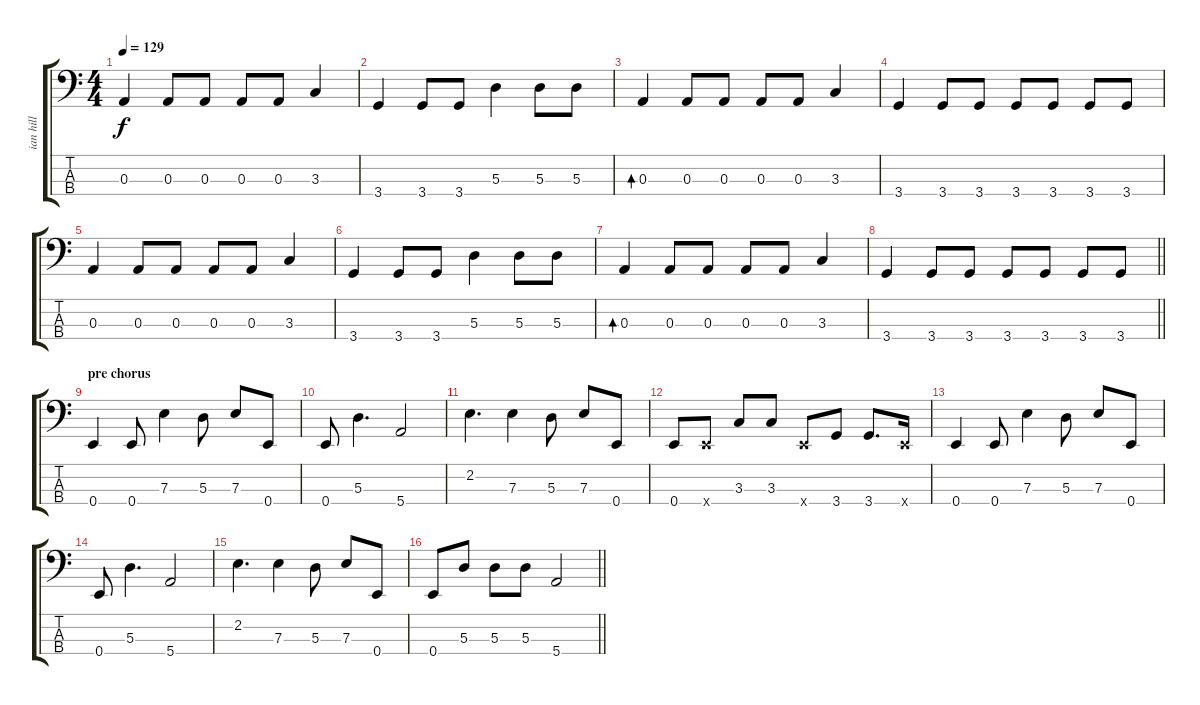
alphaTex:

\track ("ian hill" "ian hill") {instrument acousticguitarsteel}
\staff {score tabs}
\tuning (G2 D2 A1 E1) {hide}
\ts (4 4)
\tempo 129
\clef f4
\ks c
0.3.4{dy f} 0.3.8 0.3.8 0.3.8 0.3.8 3.3.4 |
3.4.4 3.4.8 3.4.8 5.3.4 5.3.8 5.3.8 |
0.3.4{bd 120} 0.3.8 0.3.8 0.3.8 0.3.8 3.3.4 |
3.4.4 3.4.8 3.4.8 3.4.8 3.4.8 3.4.8 3.4.8 |
0.3.4 0.3.8 0.3.8 0.3.8 0.3.8 3.3.4 |
3.4.4 3.4.8 3.4.8 5.3.4 5.3.8 5.3.8 |
0.3.4{bd 120} 0.3.8 0.3.8 0.3.8 0.3.8 3.3.4 |
\barLineRight lightlight
3.4.4 3.4.8 3.4.8 3.4.8 3.4.8 3.4.8 3.4.8 |
\section ("" "pre chorus")
0.4.4 0.4.8 7.3.4 5.3.8 7.3.8 0.4.8 |
0.4.8 5.3.4{d} 5.4.2 |
2.2.4{d} 7.3.4 5.3.8 7.3.8 0.4.8 |
0.4.8 0.4{x}.8 3.3.8 3.3.8 0.4{x}.8 3.4.8 3.4.8{d} 0.4{x}.16 |
0.4.4 0.4.8 7.3.4 5.3.8 7.3.8 0.4.8 |
0.4.8 5.3.4{d} 5.4.2 |
2.2.4{d} 7.3.4 5.3.8 7.3.8 0.4.8 |
\barLineRight lightlight
0.4.8 5.3.8 5.3.8 5.3.8 5.4.2
